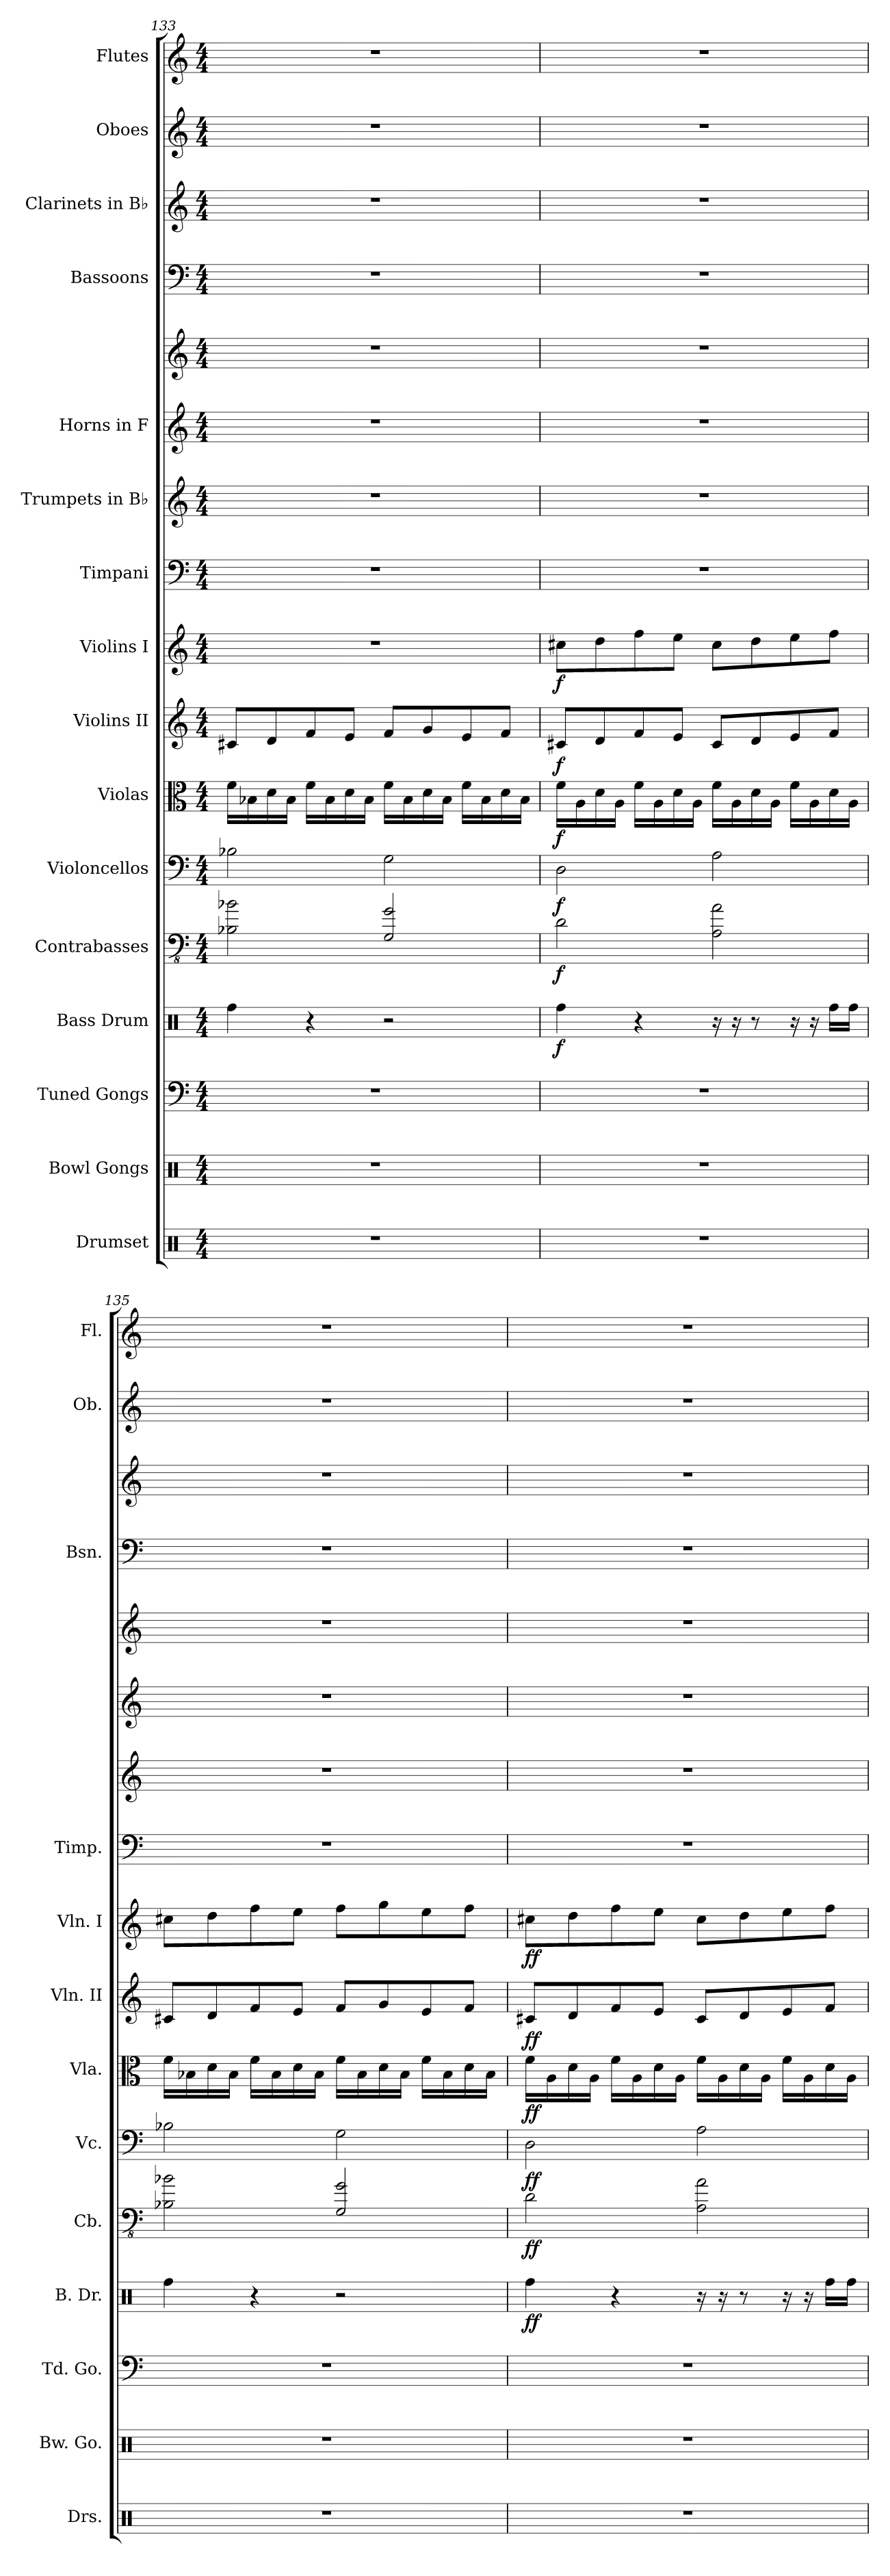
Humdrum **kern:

**kern	**kern	**kern	**kern	**dynam	**kern	**dynam	**kern	**dynam	**kern	**dynam	**kern	**dynam	**kern	**dynam	**kern	**kern	**kern	**kern	**kern	**kern	**kern	**kern
*part16	*part15	*part14	*part13	*part13	*part12	*part12	*part11	*part11	*part10	*part10	*part9	*part9	*part8	*part8	*part7	*part6	*part5	*part5	*part4	*part3	*part2	*part1
*staff17	*staff16	*staff15	*staff14	*staff14	*staff13	*staff13	*staff12	*staff12	*staff11	*staff11	*staff10	*staff10	*staff9	*staff9	*staff8	*staff7	*staff6	*staff5	*staff4	*staff3	*staff2	*staff1
*I"Drumset	*I"Bowl Gongs	*I"Tuned Gongs	*I"Bass Drum	*	*I"Contrabasses	*	*I"Violoncellos	*	*I"Violas	*	*I"Violins II	*	*I"Violins I	*	*I"Timpani	*I"Trumpets in B♭	*I"Horns in F	*	*I"Bassoons	*I"Clarinets in B♭	*I"Oboes	*I"Flutes
*I'Drs.	*I'Bw. Go.	*I'Td. Go.	*I'B. Dr.	*	*I'Cb.	*	*I'Vc.	*	*I'Vla.	*	*I'Vln. II	*	*I'Vln. I	*	*I'Timp.	*	*	*	*I'Bsn.	*	*I'Ob.	*I'Fl.
*clefX	*clefX	*clefF4	*clefX	*	*clefFv4	*	*clefF4	*	*clefC3	*	*clefG2	*	*clefG2	*	*clefF4	*clefG2	*clefG2	*clefG2	*clefF4	*clefG2	*clefG2	*clefG2
*	*	*	*	*	*ITrd7c12	*	*	*	*	*	*	*	*	*	*	*ITrd1c2	*ITrd4c7	*ITrd4c7	*	*ITrd1c2	*	*
*k[]	*k[]	*k[]	*k[]	*	*k[]	*	*k[]	*	*k[]	*	*k[]	*	*k[]	*	*k[]	*k[b-e-]	*k[b-]	*k[b-]	*k[]	*k[b-e-]	*k[]	*k[]
*M4/4	*M4/4	*M4/4	*M4/4	*	*M4/4	*	*M4/4	*	*M4/4	*	*M4/4	*	*M4/4	*	*M4/4	*M4/4	*M4/4	*M4/4	*M4/4	*M4/4	*M4/4	*M4/4
=133	=133	=133	=133	=133	=133	=133	=133	=133	=133	=133	=133	=133	=133	=133	=133	=133	=133	=133	=133	=133	=133	=133
1r	1r	1r	4Rff\	.	2BBB-X\ 2BB-X\	.	2B-X\	.	16f\LL	.	8c#X/L	.	1r	.	1r	1r	1r	1r	1r	1r	1r	1r
.	.	.	.	.	.	.	.	.	16B-X\	.	.	.	.	.	.	.	.	.	.	.	.	.
.	.	.	.	.	.	.	.	.	16d\	.	8d/	.	.	.	.	.	.	.	.	.	.	.
.	.	.	.	.	.	.	.	.	16B-\JJ	.	.	.	.	.	.	.	.	.	.	.	.	.
.	.	.	4r	.	.	.	.	.	16f\LL	.	8f/	.	.	.	.	.	.	.	.	.	.	.
.	.	.	.	.	.	.	.	.	16B-\	.	.	.	.	.	.	.	.	.	.	.	.	.
.	.	.	.	.	.	.	.	.	16d\	.	8e/J	.	.	.	.	.	.	.	.	.	.	.
.	.	.	.	.	.	.	.	.	16B-\JJ	.	.	.	.	.	.	.	.	.	.	.	.	.
.	.	.	2r	.	2GGG/ 2GG/	.	2G\	.	16f\LL	.	8f/L	.	.	.	.	.	.	.	.	.	.	.
.	.	.	.	.	.	.	.	.	16B-\	.	.	.	.	.	.	.	.	.	.	.	.	.
.	.	.	.	.	.	.	.	.	16d\	.	8g/	.	.	.	.	.	.	.	.	.	.	.
.	.	.	.	.	.	.	.	.	16B-\JJ	.	.	.	.	.	.	.	.	.	.	.	.	.
.	.	.	.	.	.	.	.	.	16f\LL	.	8e/	.	.	.	.	.	.	.	.	.	.	.
.	.	.	.	.	.	.	.	.	16B-\	.	.	.	.	.	.	.	.	.	.	.	.	.
.	.	.	.	.	.	.	.	.	16d\	.	8f/J	.	.	.	.	.	.	.	.	.	.	.
.	.	.	.	.	.	.	.	.	16B-\JJ	.	.	.	.	.	.	.	.	.	.	.	.	.
!!LO:PB:g=z
=134	=134	=134	=134	=134	=134	=134	=134	=134	=134	=134	=134	=134	=134	=134	=134	=134	=134	=134	=134	=134	=134	=134
!	!	!	!	!LO:DY:b	!	!LO:DY:b	!	!LO:DY:b	!	!LO:DY:b	!	!LO:DY:b	!	!LO:DY:b	!	!	!	!	!	!	!	!
1r	1r	1r	4Rff\	f	2DD\	f	2D\	f	16f\LL	f	8c#X/L	f	8cc#X\L	f	1r	1r	1r	1r	1r	1r	1r	1r
.	.	.	.	.	.	.	.	.	16A\	.	.	.	.	.	.	.	.	.	.	.	.	.
.	.	.	.	.	.	.	.	.	16d\	.	8d/	.	8dd\	.	.	.	.	.	.	.	.	.
.	.	.	.	.	.	.	.	.	16A\JJ	.	.	.	.	.	.	.	.	.	.	.	.	.
.	.	.	4r	.	.	.	.	.	16f\LL	.	8f/	.	8ff\	.	.	.	.	.	.	.	.	.
.	.	.	.	.	.	.	.	.	16A\	.	.	.	.	.	.	.	.	.	.	.	.	.
.	.	.	.	.	.	.	.	.	16d\	.	8e/J	.	8ee\J	.	.	.	.	.	.	.	.	.
.	.	.	.	.	.	.	.	.	16A\JJ	.	.	.	.	.	.	.	.	.	.	.	.	.
.	.	.	16r	.	2AAA\ 2AA\	.	2A\	.	16f\LL	.	8c#/L	.	8cc#\L	.	.	.	.	.	.	.	.	.
.	.	.	16r	.	.	.	.	.	16A\	.	.	.	.	.	.	.	.	.	.	.	.	.
.	.	.	8r	.	.	.	.	.	16d\	.	8d/	.	8dd\	.	.	.	.	.	.	.	.	.
.	.	.	.	.	.	.	.	.	16A\JJ	.	.	.	.	.	.	.	.	.	.	.	.	.
.	.	.	16r	.	.	.	.	.	16f\LL	.	8e/	.	8ee\	.	.	.	.	.	.	.	.	.
.	.	.	16r	.	.	.	.	.	16A\	.	.	.	.	.	.	.	.	.	.	.	.	.
.	.	.	16Rff\LL	.	.	.	.	.	16d\	.	8f/J	.	8ff\J	.	.	.	.	.	.	.	.	.
.	.	.	16Rff\JJ	.	.	.	.	.	16A\JJ	.	.	.	.	.	.	.	.	.	.	.	.	.
=135	=135	=135	=135	=135	=135	=135	=135	=135	=135	=135	=135	=135	=135	=135	=135	=135	=135	=135	=135	=135	=135	=135
1r	1r	1r	4Rff\	.	2BBB-X\ 2BB-X\	.	2B-X\	.	16f\LL	.	8c#X/L	.	8cc#X\L	.	1r	1r	1r	1r	1r	1r	1r	1r
.	.	.	.	.	.	.	.	.	16B-X\	.	.	.	.	.	.	.	.	.	.	.	.	.
.	.	.	.	.	.	.	.	.	16d\	.	8d/	.	8dd\	.	.	.	.	.	.	.	.	.
.	.	.	.	.	.	.	.	.	16B-\JJ	.	.	.	.	.	.	.	.	.	.	.	.	.
.	.	.	4r	.	.	.	.	.	16f\LL	.	8f/	.	8ff\	.	.	.	.	.	.	.	.	.
.	.	.	.	.	.	.	.	.	16B-\	.	.	.	.	.	.	.	.	.	.	.	.	.
.	.	.	.	.	.	.	.	.	16d\	.	8e/J	.	8ee\J	.	.	.	.	.	.	.	.	.
.	.	.	.	.	.	.	.	.	16B-\JJ	.	.	.	.	.	.	.	.	.	.	.	.	.
.	.	.	2r	.	2GGG/ 2GG/	.	2G\	.	16f\LL	.	8f/L	.	8ff\L	.	.	.	.	.	.	.	.	.
.	.	.	.	.	.	.	.	.	16B-\	.	.	.	.	.	.	.	.	.	.	.	.	.
.	.	.	.	.	.	.	.	.	16d\	.	8g/	.	8gg\	.	.	.	.	.	.	.	.	.
.	.	.	.	.	.	.	.	.	16B-\JJ	.	.	.	.	.	.	.	.	.	.	.	.	.
.	.	.	.	.	.	.	.	.	16f\LL	.	8e/	.	8ee\	.	.	.	.	.	.	.	.	.
.	.	.	.	.	.	.	.	.	16B-\	.	.	.	.	.	.	.	.	.	.	.	.	.
.	.	.	.	.	.	.	.	.	16d\	.	8f/J	.	8ff\J	.	.	.	.	.	.	.	.	.
.	.	.	.	.	.	.	.	.	16B-\JJ	.	.	.	.	.	.	.	.	.	.	.	.	.
!!LO:PB:g=z
=136	=136	=136	=136	=136	=136	=136	=136	=136	=136	=136	=136	=136	=136	=136	=136	=136	=136	=136	=136	=136	=136	=136
!	!	!	!	!LO:DY:b	!	!LO:DY:b	!	!LO:DY:b	!	!LO:DY:b	!	!LO:DY:b	!	!LO:DY:b	!	!	!	!	!	!	!	!
1r	1r	1r	4Rff\	ff	2DD\	ff	2D\	ff	16f\LL	ff	8c#X/L	ff	8cc#X\L	ff	1r	1r	1r	1r	1r	1r	1r	1r
.	.	.	.	.	.	.	.	.	16A\	.	.	.	.	.	.	.	.	.	.	.	.	.
.	.	.	.	.	.	.	.	.	16d\	.	8d/	.	8dd\	.	.	.	.	.	.	.	.	.
.	.	.	.	.	.	.	.	.	16A\JJ	.	.	.	.	.	.	.	.	.	.	.	.	.
.	.	.	4r	.	.	.	.	.	16f\LL	.	8f/	.	8ff\	.	.	.	.	.	.	.	.	.
.	.	.	.	.	.	.	.	.	16A\	.	.	.	.	.	.	.	.	.	.	.	.	.
.	.	.	.	.	.	.	.	.	16d\	.	8e/J	.	8ee\J	.	.	.	.	.	.	.	.	.
.	.	.	.	.	.	.	.	.	16A\JJ	.	.	.	.	.	.	.	.	.	.	.	.	.
.	.	.	16r	.	2AAA\ 2AA\	.	2A\	.	16f\LL	.	8c#/L	.	8cc#\L	.	.	.	.	.	.	.	.	.
.	.	.	16r	.	.	.	.	.	16A\	.	.	.	.	.	.	.	.	.	.	.	.	.
.	.	.	8r	.	.	.	.	.	16d\	.	8d/	.	8dd\	.	.	.	.	.	.	.	.	.
.	.	.	.	.	.	.	.	.	16A\JJ	.	.	.	.	.	.	.	.	.	.	.	.	.
.	.	.	16r	.	.	.	.	.	16f\LL	.	8e/	.	8ee\	.	.	.	.	.	.	.	.	.
.	.	.	16r	.	.	.	.	.	16A\	.	.	.	.	.	.	.	.	.	.	.	.	.
.	.	.	16Rff\LL	.	.	.	.	.	16d\	.	8f/J	.	8ff\J	.	.	.	.	.	.	.	.	.
.	.	.	16Rff\JJ	.	.	.	.	.	16A\JJ	.	.	.	.	.	.	.	.	.	.	.	.	.
=	=	=	=	=	=	=	=	=	=	=	=	=	=	=	=	=	=	=	=	=	=	=
*-	*-	*-	*-	*-	*-	*-	*-	*-	*-	*-	*-	*-	*-	*-	*-	*-	*-	*-	*-	*-	*-	*-
